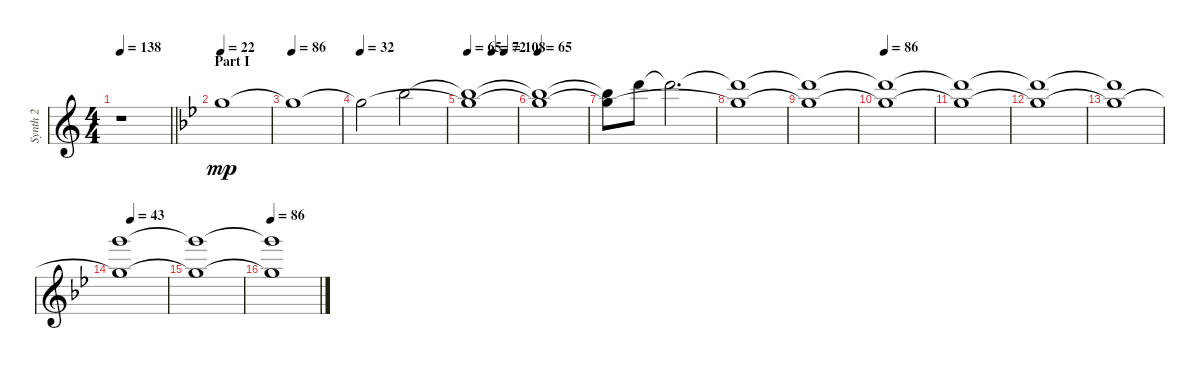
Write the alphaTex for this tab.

\track ("Synth 2" "Synth 2") {instrument stringensemble2}
\staff {score}
\tuning (E4 B3 G3 D3 A2 E2) {hide}
\ts (4 4)
\tempo 138
\clef g2
\barLineRight lightlight
\ks c
r.1{dy mp volume 0 instrument stringensemble2} |
\section ("" "Part I")
\tempo 22
\ks gminor
24.3.1{volume 5 instrument stringensemble2} |
\tempo 86
24.3{t}.1 |
\tempo 32
24.3{t}.2 23.2.2 |
\tempo 65
\tempo (72 0.5)
\tempo (108 0.75)
(23.2{t} 24.3{t}).1 |
\tempo 65
(23.2{t} 24.3{t}).1 |
(23.2{t} 24.3{t}).8 22.1.8 22.1{t}.2{d} |
(22.1{t} 24.3{t}).1 |
(22.1{t} 24.3{t}).1 |
\tempo 86
(22.1{t} 24.3{t}).1 |
(22.1{t} 24.3{t}).1 |
(22.1{t} 24.3{t}).1 |
(22.1{t} 24.3{t}).1 |
\tempo (43 0.25)
(27.1 24.3{t}).1 |
(27.1{t} 24.3{t}).1 |
\tempo 86
(27.1{t} 24.3{t}).1
